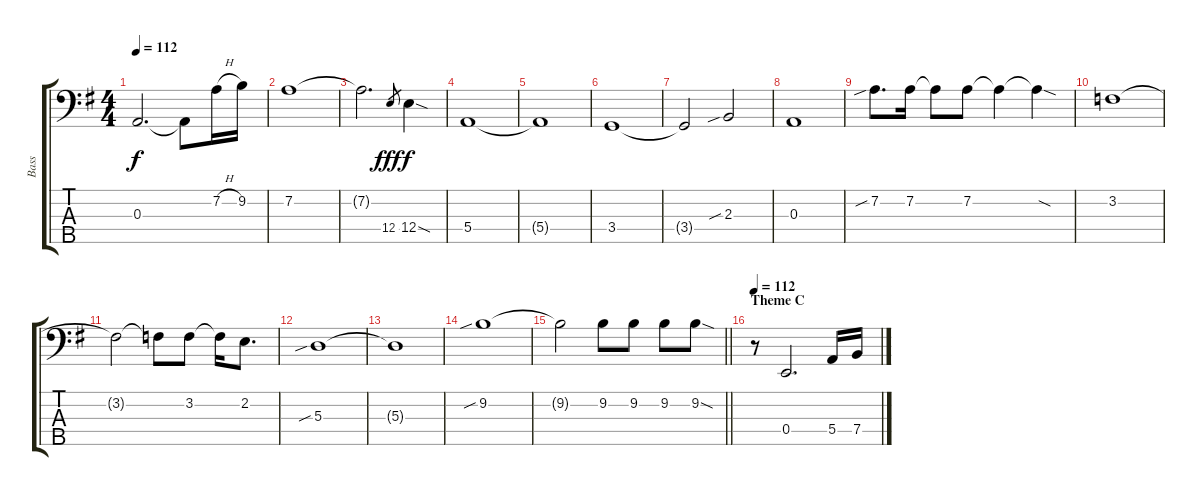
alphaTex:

\track ("Bass" "Bass") {instrument electricbassfinger}
\staff {score tabs}
\tuning (G2 D2 A1 E1 B0) {hide}
\ts (4 4)
\tempo 112
\clef f4
\ks g
0.3{t}.2{d dy f} 0.3{t}.8 7.2{h}.16 9.2.16 |
7.2.1 |
7.2{t}.2{d} 12.4.8{gr dy fff} 12.4{sod}.4{dy f} |
5.4.1 |
5.4{t}.1 |
3.4.1 |
3.4{t}.2 2.3{sib}.2 |
0.3.1 |
7.2{sib}.8{d} 7.2.16 7.2{t}.8 7.2.8 7.2{t}.4 7.2{sod t}.4 |
3.2.1 |
3.2{t}.2 3.2{t}.8 3.2.8 3.2{t}.16 2.2.8{d} |
5.3{sib}.1 |
5.3{t}.1 |
9.2{sib}.1 |
\barLineRight lightlight
9.2{t}.2 9.2.8 9.2.8 9.2.8 9.2{sod}.8 |
\section ("" "Theme C")
\tempo 112
r.8 0.4.2{d} 5.4.16 7.4.16
